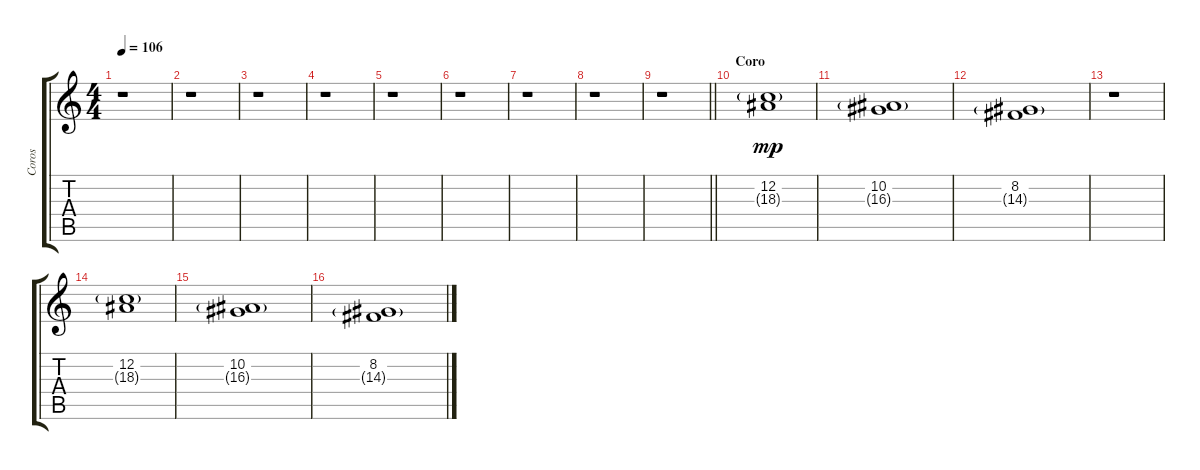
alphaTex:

\track ("Coros" "Coros") {instrument choiraahs}
\staff {score tabs}
\tuning (Eb4 Bb3 Gb3 Db3 Ab2 Eb2) {hide}
\ts (4 4)
\tempo 106
\clef g2
\ks c
r.1{dy mp} |
r.1 |
r.1 |
r.1 |
r.1 |
r.1 |
r.1 |
r.1 |
\barLineRight lightlight
r.1 |
\section ("" "Coro")
(12.2 18.3{g}).1 |
(10.2 16.3{g}).1 |
(8.2 14.3{g}).1 |
r.1 |
(12.2 18.3{g}).1 |
(10.2 16.3{g}).1 |
(8.2 14.3{g}).1
